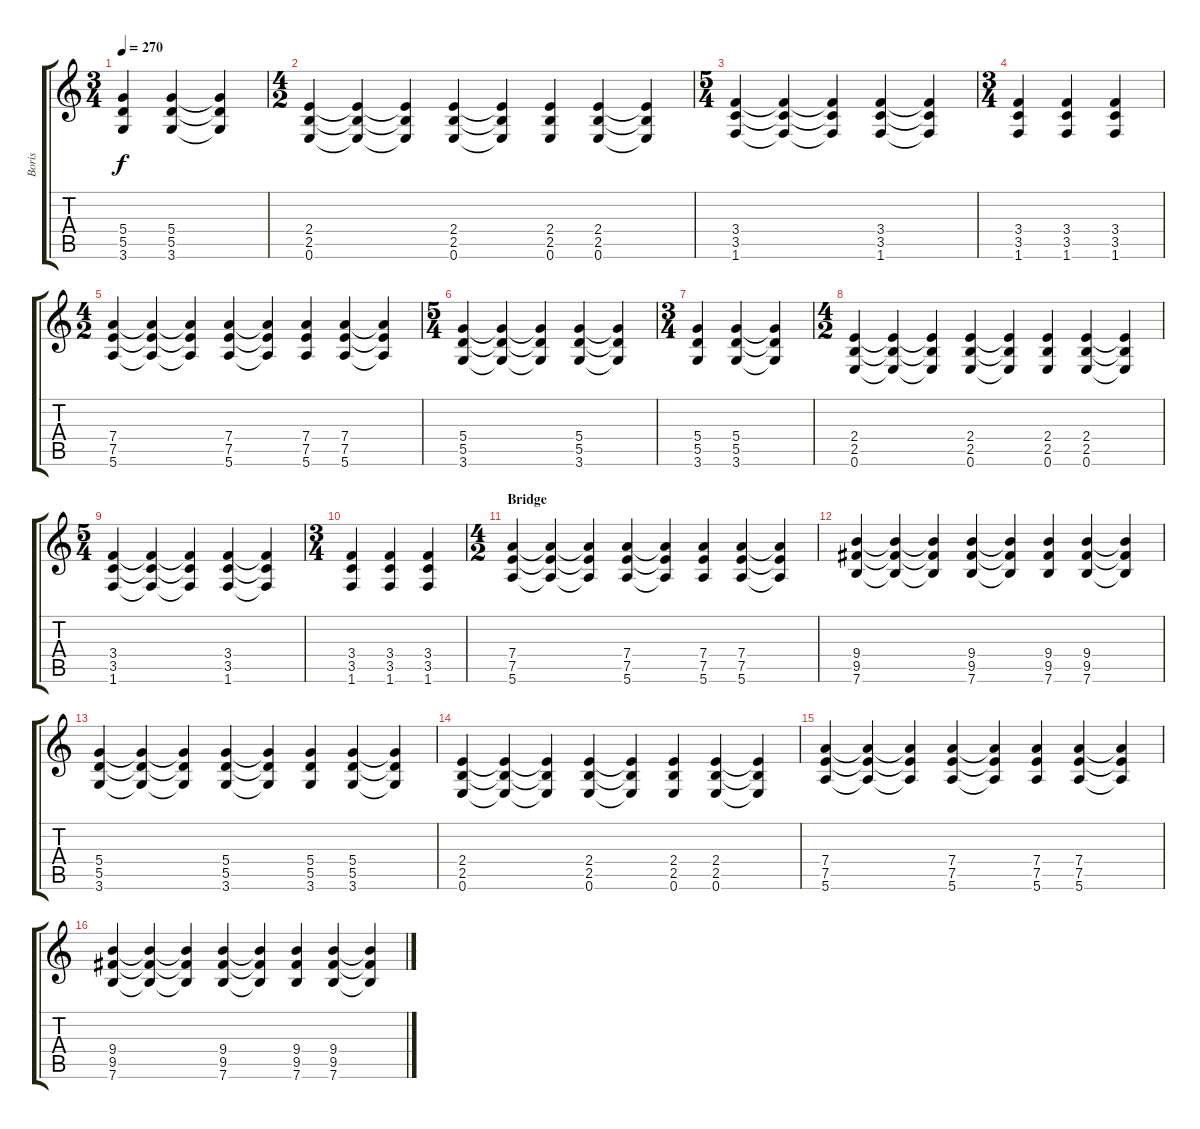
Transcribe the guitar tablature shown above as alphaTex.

\track ("Boris" "Boris") {instrument distortionguitar}
\staff {score tabs}
\tuning (E4 B3 G3 D3 A2 E2) {hide}
\ts (3 4)
\tempo 270
\clef g2
\ks c
(5.4 5.5 3.6).4{dy f} (5.4 5.5 3.6).4 (5.4{t} 5.5{t} 3.6{t}).4 |
\ts (4 2)
(2.4 2.5 0.6).4 (2.4{t} 2.5{t} 0.6{t}).4 (2.4{t} 2.5{t} 0.6{t}).4 (2.4 2.5 0.6).4 (2.4{t} 2.5{t} 0.6{t}).4 (2.4 2.5 0.6).4 (2.4 2.5 0.6).4 (2.4{t} 2.5{t} 0.6{t}).4 |
\ts (5 4)
(3.4 3.5 1.6).4 (3.4{t} 3.5{t} 1.6{t}).4 (3.4{t} 3.5{t} 1.6{t}).4 (3.4 3.5 1.6).4 (3.4{t} 3.5{t} 1.6{t}).4 |
\ts (3 4)
(3.4 3.5 1.6).4 (3.4 3.5 1.6).4 (3.4 3.5 1.6).4 |
\ts (4 2)
(7.4 7.5 5.6).4 (7.4{t} 7.5{t} 5.6{t}).4 (7.4{t} 7.5{t} 5.6{t}).4 (7.4 7.5 5.6).4 (7.4{t} 7.5{t} 5.6{t}).4 (7.4 7.5 5.6).4 (7.4 7.5 5.6).4 (7.4{t} 7.5{t} 5.6{t}).4 |
\ts (5 4)
(5.4 5.5 3.6).4 (5.4{t} 5.5{t} 3.6{t}).4 (5.4{t} 5.5{t} 3.6{t}).4 (5.4 5.5 3.6).4 (5.4{t} 5.5{t} 3.6{t}).4 |
\ts (3 4)
(5.4 5.5 3.6).4 (5.4 5.5 3.6).4 (5.4{t} 5.5{t} 3.6{t}).4 |
\ts (4 2)
(2.4 2.5 0.6).4 (2.4{t} 2.5{t} 0.6{t}).4 (2.4{t} 2.5{t} 0.6{t}).4 (2.4 2.5 0.6).4 (2.4{t} 2.5{t} 0.6{t}).4 (2.4 2.5 0.6).4 (2.4 2.5 0.6).4 (2.4{t} 2.5{t} 0.6{t}).4 |
\ts (5 4)
(3.4 3.5 1.6).4 (3.4{t} 3.5{t} 1.6{t}).4 (3.4{t} 3.5{t} 1.6{t}).4 (3.4 3.5 1.6).4 (3.4{t} 3.5{t} 1.6{t}).4 |
\ts (3 4)
(3.4 3.5 1.6).4 (3.4 3.5 1.6).4 (3.4 3.5 1.6).4 |
\ts (4 2)
\section ("" "Bridge")
(7.4 7.5 5.6).4 (7.4{t} 7.5{t} 5.6{t}).4 (7.4{t} 7.5{t} 5.6{t}).4 (7.4 7.5 5.6).4 (7.4{t} 7.5{t} 5.6{t}).4 (7.4 7.5 5.6).4 (7.4 7.5 5.6).4 (7.4{t} 7.5{t} 5.6{t}).4 |
(9.4 9.5 7.6).4 (9.4{t} 9.5{t} 7.6{t}).4 (9.4{t} 9.5{t} 7.6{t}).4 (9.4 9.5 7.6).4 (9.4{t} 9.5{t} 7.6{t}).4 (9.4 9.5 7.6).4 (9.4 9.5 7.6).4 (9.4{t} 9.5{t} 7.6{t}).4 |
(5.4 5.5 3.6).4 (5.4{t} 5.5{t} 3.6{t}).4 (5.4{t} 5.5{t} 3.6{t}).4 (5.4 5.5 3.6).4 (5.4{t} 5.5{t} 3.6{t}).4 (5.4 5.5 3.6).4 (5.4 5.5 3.6).4 (5.4{t} 5.5{t} 3.6{t}).4 |
(2.4 2.5 0.6).4 (2.4{t} 2.5{t} 0.6{t}).4 (2.4{t} 2.5{t} 0.6{t}).4 (2.4 2.5 0.6).4 (2.4{t} 2.5{t} 0.6{t}).4 (2.4 2.5 0.6).4 (2.4 2.5 0.6).4 (2.4{t} 2.5{t} 0.6{t}).4 |
(7.4 7.5 5.6).4 (7.4{t} 7.5{t} 5.6{t}).4 (7.4{t} 7.5{t} 5.6{t}).4 (7.4 7.5 5.6).4 (7.4{t} 7.5{t} 5.6{t}).4 (7.4 7.5 5.6).4 (7.4 7.5 5.6).4 (7.4{t} 7.5{t} 5.6{t}).4 |
(9.4 9.5 7.6).4 (9.4{t} 9.5{t} 7.6{t}).4 (9.4{t} 9.5{t} 7.6{t}).4 (9.4 9.5 7.6).4 (9.4{t} 9.5{t} 7.6{t}).4 (9.4 9.5 7.6).4 (9.4 9.5 7.6).4 (9.4{t} 9.5{t} 7.6{t}).4
